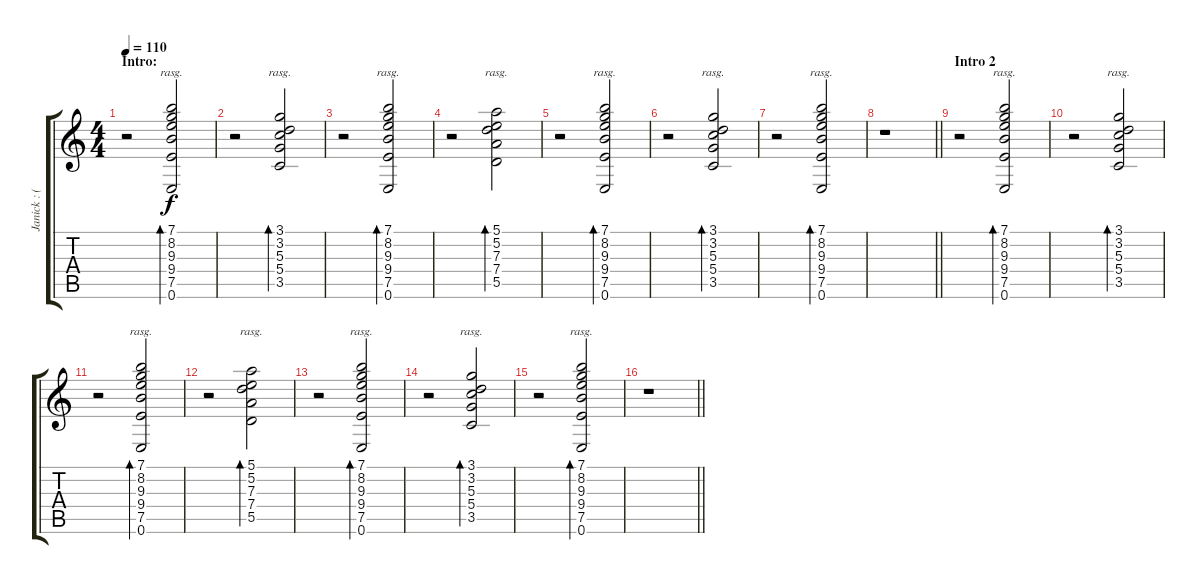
\track ("Janick : (Clean Guitar)" "Janick : (") {instrument acousticguitarsteel}
\staff {score tabs}
\tuning (E4 B3 G3 D3 A2 E2) {hide}
\ts (4 4)
\section ("" "Intro:")
\tempo 110
\tempo 90
\tempo 110
\clef g2
\ks c
r.2{dy f instrument acousticguitarsteel} (7.1 8.2 9.3 9.4 7.5 0.6).2{bd 120 rasg ii} |
r.2 (3.1 3.2 5.3 5.4 3.5).2{bd 120 rasg ii} |
r.2 (7.1 8.2 9.3 9.4 7.5 0.6).2{bd 120 rasg ii} |
r.2 (5.1 5.2 7.3 7.4 5.5).2{bd 120 rasg ii} |
r.2 (7.1 8.2 9.3 9.4 7.5 0.6).2{bd 120 rasg ii} |
r.2 (3.1 3.2 5.3 5.4 3.5).2{bd 120 rasg ii} |
r.2 (7.1 8.2 9.3 9.4 7.5 0.6).2{bd 120 rasg ii} |
\barLineRight lightlight
r.1 |
\section ("" "Intro 2")
r.2 (7.1 8.2 9.3 9.4 7.5 0.6).2{bd 120 rasg ii} |
r.2 (3.1 3.2 5.3 5.4 3.5).2{bd 120 rasg ii} |
r.2 (7.1 8.2 9.3 9.4 7.5 0.6).2{bd 120 rasg ii} |
r.2 (5.1 5.2 7.3 7.4 5.5).2{bd 120 rasg ii} |
r.2 (7.1 8.2 9.3 9.4 7.5 0.6).2{bd 120 rasg ii} |
r.2 (3.1 3.2 5.3 5.4 3.5).2{bd 120 rasg ii} |
r.2 (7.1 8.2 9.3 9.4 7.5 0.6).2{bd 120 rasg ii} |
\barLineRight lightlight
r.1
